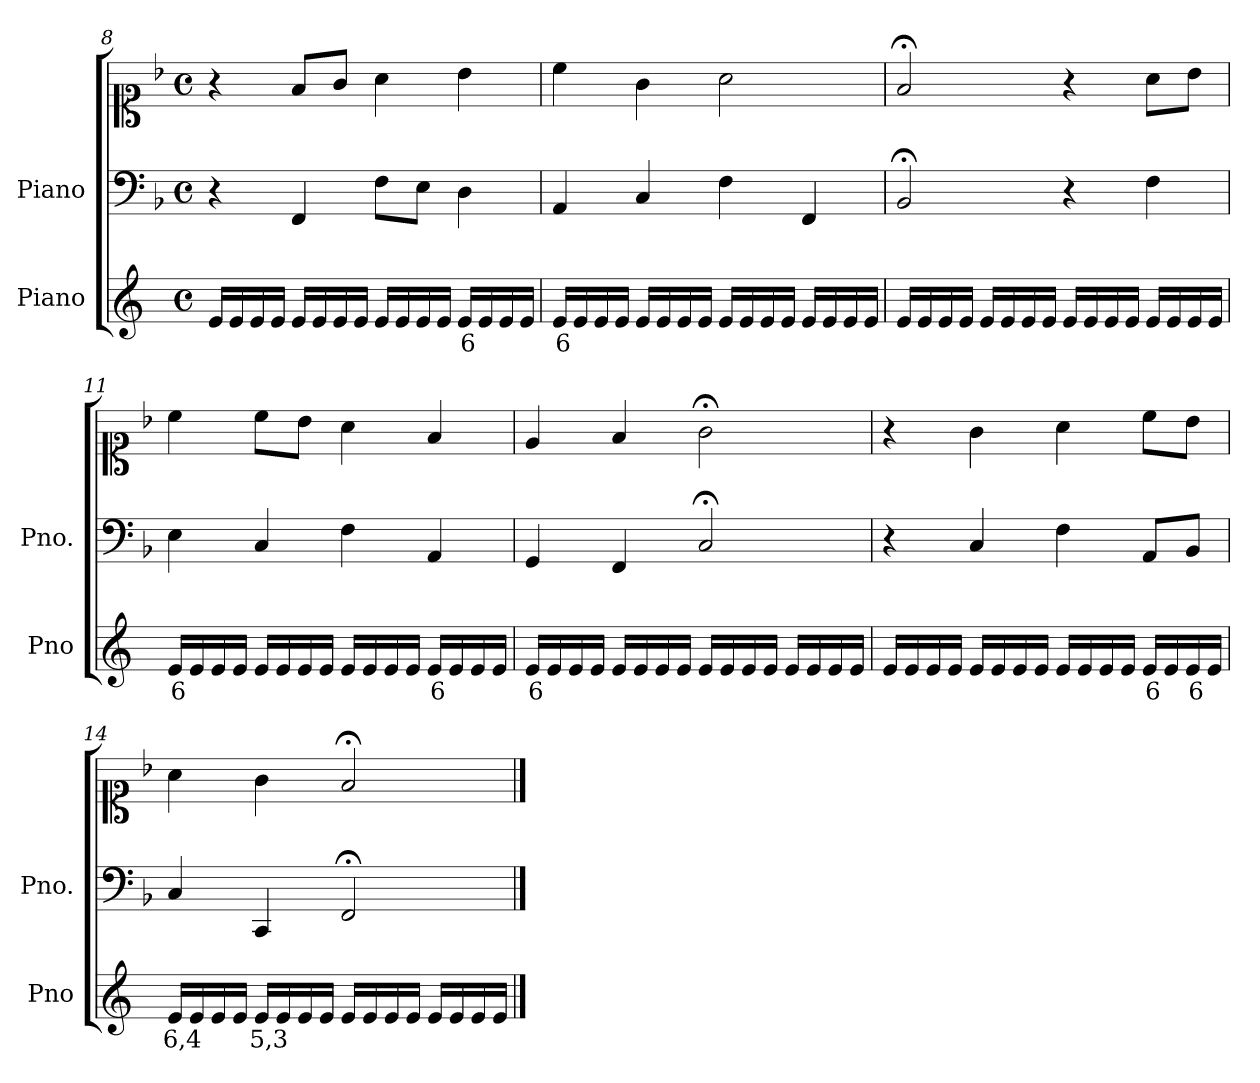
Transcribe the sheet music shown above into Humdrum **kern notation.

**kern	**text	**kern	**kern
*part2	*part2	*part1	*part1
*staff3	*staff3	*staff2	*staff1
*I"Piano	*	*I"Piano	*
*I'Pno	*	*I'Pno.	*
*clefG2	*	*clefF4	*clefC1
*k[]	*	*k[b-]	*k[b-]
*M4/4	*	*M4/4	*M4/4
*met(c)	*	*met(c)	*met(c)
=8	=8	=8	=8
16e/LL	.	4r	4r
16e/	.	.	.
16e/	.	.	.
16e/JJ	.	.	.
16e/LL	.	4FF/	8f/L
16e/	.	.	.
16e/	.	.	8g/J
16e/JJ	.	.	.
16e/LL	.	8F\L	4a\
16e/	.	.	.
!	!LO:LY:b	!	!
16e/	_	8E\J	.
16e/JJ	.	.	.
!	!LO:LY:b	!	!
16e/LL	6	4D\	4b-\
16e/	.	.	.
16e/	.	.	.
16e/JJ	.	.	.
=9	=9	=9	=9
!	!LO:LY:b	!	!
16e/LL	6	4AA/	4cc\
16e/	.	.	.
16e/	.	.	.
16e/JJ	.	.	.
16e/LL	.	4C/	4g\
16e/	.	.	.
16e/	.	.	.
16e/JJ	.	.	.
16e/LL	.	4F\	2a\
16e/	.	.	.
16e/	.	.	.
16e/JJ	.	.	.
16e/LL	.	4FF/	.
16e/	.	.	.
16e/	.	.	.
16e/JJ	.	.	.
=10	=10	=10	=10
16e/LL	.	2BB-;</	2f;</
16e/	.	.	.
16e/	.	.	.
16e/JJ	.	.	.
16e/LL	.	.	.
16e/	.	.	.
16e/	.	.	.
16e/JJ	.	.	.
16e/LL	.	4r	4r
16e/	.	.	.
16e/	.	.	.
16e/JJ	.	.	.
16e/LL	.	4F\	8a\L
16e/	.	.	.
16e/	.	.	8b-\J
16e/JJ	.	.	.
=11	=11	=11	=11
!	!LO:LY:b	!	!
16e/LL	6	4E\	4cc\
16e/	.	.	.
16e/	.	.	.
16e/JJ	.	.	.
16e/LL	.	4C/	8cc\L
16e/	.	.	.
16e/	.	.	8b-\J
16e/JJ	.	.	.
16e/LL	.	4F\	4a\
16e/	.	.	.
16e/	.	.	.
16e/JJ	.	.	.
!	!LO:LY:b	!	!
16e/LL	6	4AA/	4f/
16e/	.	.	.
16e/	.	.	.
16e/JJ	.	.	.
=12	=12	=12	=12
!	!LO:LY:b	!	!
16e/LL	6	4GG/	4e/
16e/	.	.	.
16e/	.	.	.
16e/JJ	.	.	.
16e/LL	.	4FF/	4f/
16e/	.	.	.
16e/	.	.	.
16e/JJ	.	.	.
16e/LL	.	2C;</	2g;<\
16e/	.	.	.
16e/	.	.	.
16e/JJ	.	.	.
16e/LL	.	.	.
16e/	.	.	.
16e/	.	.	.
16e/JJ	.	.	.
=13	=13	=13	=13
16e/LL	.	4r	4r
16e/	.	.	.
16e/	.	.	.
16e/JJ	.	.	.
16e/LL	.	4C/	4g\
16e/	.	.	.
16e/	.	.	.
16e/JJ	.	.	.
16e/LL	.	4F\	4a\
16e/	.	.	.
16e/	.	.	.
16e/JJ	.	.	.
!	!LO:LY:b	!	!
16e/LL	6	8AA/L	8cc\L
16e/	.	.	.
!	!LO:LY:b	!	!
16e/	6	8BB-/J	8b-\J
16e/JJ	.	.	.
=14	=14	=14	=14
!	!LO:LY:b	!	!
16e/LL	6,4	4C/	4a\
16e/	.	.	.
16e/	.	.	.
16e/JJ	.	.	.
!	!LO:LY:b	!	!
16e/LL	5,3	4CC/	4g\
16e/	.	.	.
16e/	.	.	.
16e/JJ	.	.	.
16e/LL	.	2FF;</	2f;</
16e/	.	.	.
16e/	.	.	.
16e/JJ	.	.	.
16e/LL	.	.	.
16e/	.	.	.
16e/	.	.	.
16e/JJ	.	.	.
==	==	==	==
*-	*-	*-	*-
